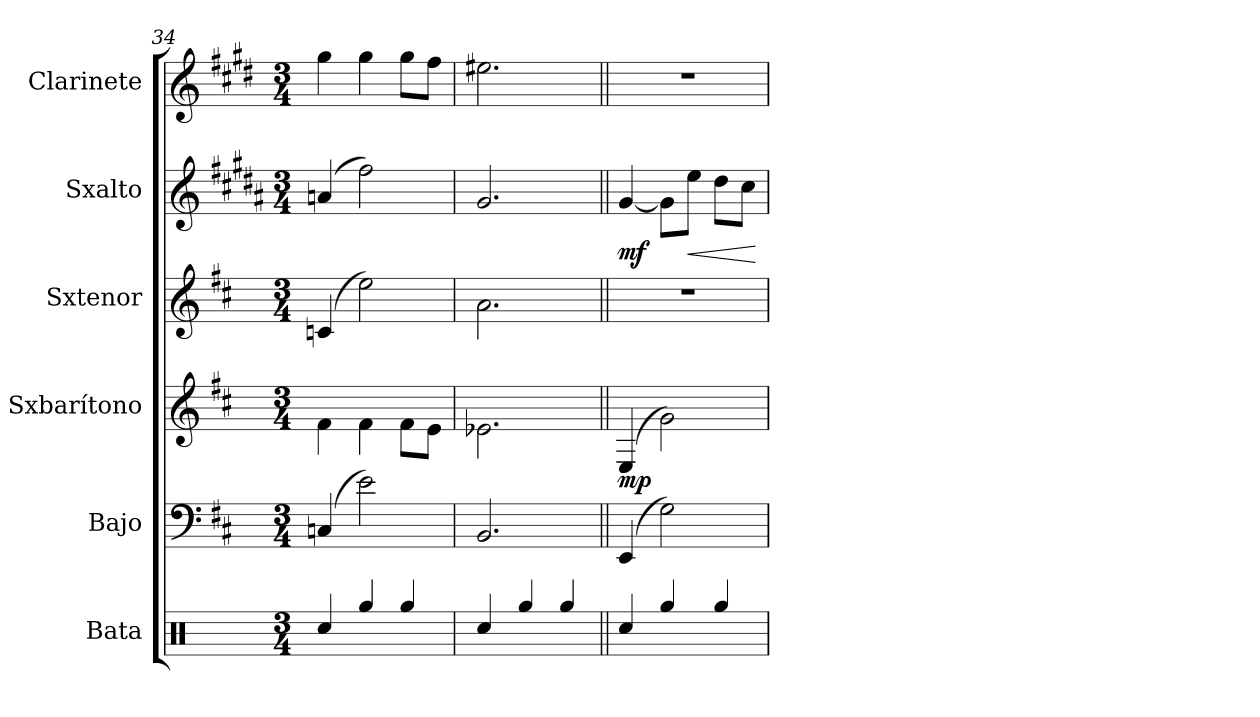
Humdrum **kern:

**kern	**kern	**kern	**dynam	**kern	**kern	**dynam	**kern
*part6	*part5	*part4	*part4	*part3	*part2	*part2	*part1
*staff6	*staff5	*staff4	*staff4	*staff3	*staff2	*staff2	*staff1
*I"Bata	*I"Bajo	*I"Sxbarítono	*	*I"Sxtenor	*I"Sxalto	*	*I"Clarinete
*clefX	*clefF4	*clefG2	*	*clefG2	*clefG2	*	*clefG2
*	*ITrd7c12	*ITrd12c21	*	*ITrd8c14	*ITrd5c9	*	*ITrd1c2
*k[]	*k[f#c#]	*k[f#c#]	*	*k[f#c#]	*k[f#c#]	*	*k[f#c#]
*M3/4	*M3/4	*M3/4	*	*M3/4	*M3/4	*	*M3/4
=34	=34	=34	=34	=34	=34	=34	=34
4Rcc/	(4CCn/	4F#\	.	(4Cn/	(4cn/	.	4ff#\
4Rgg/	2E\)	4F#\	.	2e\)	2a\)	.	4ff#\
4Rgg/	.	8F#\L	.	.	.	.	8ff#\L
.	.	8E\J	.	.	.	.	8ee\J
=35	=35	=35	=35	=35	=35	=35	=35
4Rcc/	2.BBB/	2.E-X\	.	2.A\	2.B/	.	2.dd#X\
4Rgg/	.	.	.	.	.	.	.
4Rgg/	.	.	.	.	.	.	.
=36||	=36||	=36||	=36||	=36||	=36||	=36||	=36||
!	!	!	!LO:DY:b	!	!	!LO:DY:b	!
4Rcc/	(4EEE/	(4EE/	mp	2.r	[4B/	mf	2.r
4Rgg/	2GG\)	2G\)	.	.	8B\L]	.	.
!	!	!	!	!	!	!LO:HP:b	!
.	.	.	.	.	8g\J	<	.
4Rgg/	.	.	.	.	8f#\L	.	.
.	.	.	.	.	8e\J	.	.
.	.	.	.	.	.	[	.
=	=	=	=	=	=	=	=
*-	*-	*-	*-	*-	*-	*-	*-
